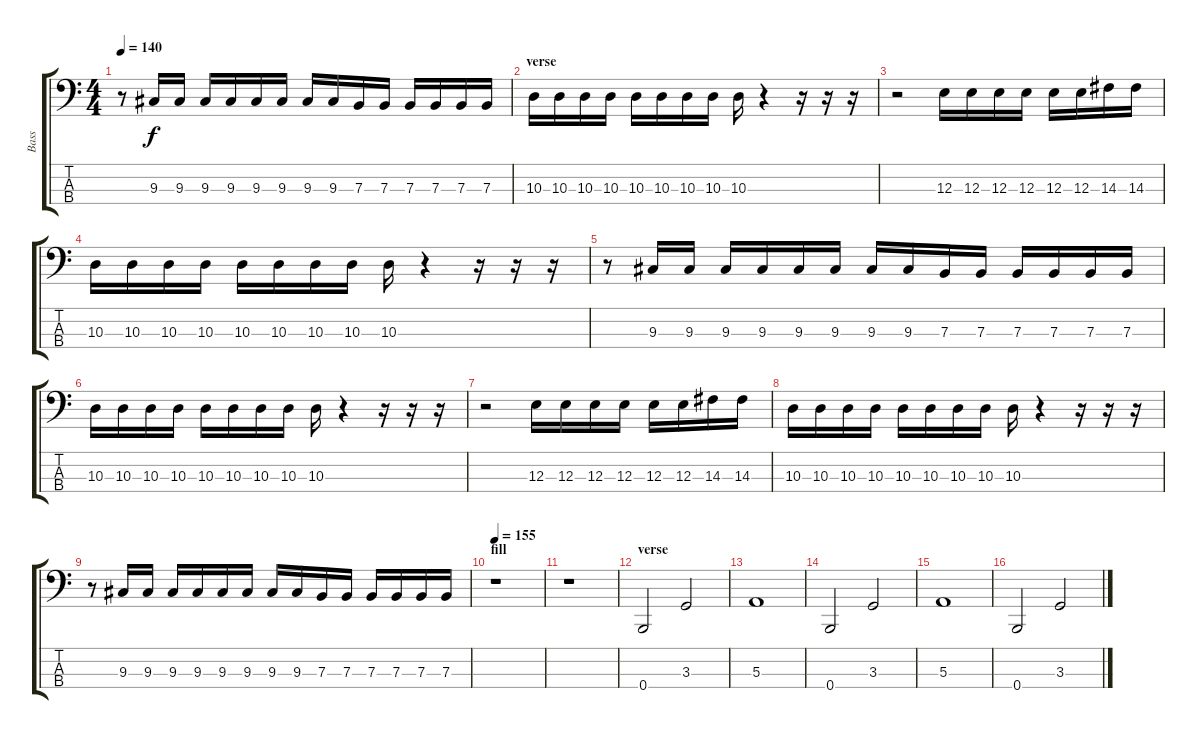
\track ("Bass" "Bass") {instrument electricbasspick}
\staff {score tabs}
\tuning (D2 A1 E1 B0) {hide}
\ts (4 4)
\tempo 140
\clef f4
\ks c
r.8{dy f} 9.3.16 9.3.16 9.3.16 9.3.16 9.3.16 9.3.16 9.3.16 9.3.16 7.3.16 7.3.16 7.3.16 7.3.16 7.3.16 7.3.16 |
\section ("" "verse")
10.3.16 10.3.16 10.3.16 10.3.16 10.3.16 10.3.16 10.3.16 10.3.16 10.3.16 r.4 r.16 r.16 r.16 |
r.2 12.3.16 12.3.16 12.3.16 12.3.16 12.3.16 12.3.16 14.3.16 14.3.16 |
10.3.16 10.3.16 10.3.16 10.3.16 10.3.16 10.3.16 10.3.16 10.3.16 10.3.16 r.4 r.16 r.16 r.16 |
r.8 9.3.16 9.3.16 9.3.16 9.3.16 9.3.16 9.3.16 9.3.16 9.3.16 7.3.16 7.3.16 7.3.16 7.3.16 7.3.16 7.3.16 |
10.3.16 10.3.16 10.3.16 10.3.16 10.3.16 10.3.16 10.3.16 10.3.16 10.3.16 r.4 r.16 r.16 r.16 |
r.2 12.3.16 12.3.16 12.3.16 12.3.16 12.3.16 12.3.16 14.3.16 14.3.16 |
10.3.16 10.3.16 10.3.16 10.3.16 10.3.16 10.3.16 10.3.16 10.3.16 10.3.16 r.4 r.16 r.16 r.16 |
r.8 9.3.16 9.3.16 9.3.16 9.3.16 9.3.16 9.3.16 9.3.16 9.3.16 7.3.16 7.3.16 7.3.16 7.3.16 7.3.16 7.3.16 |
\section ("" "fill")
\tempo 155
r.1 |
r.1 |
\section ("" "verse")
0.4.2 3.3.2 |
5.3.1 |
0.4.2 3.3.2 |
5.3.1 |
0.4.2 3.3.2
